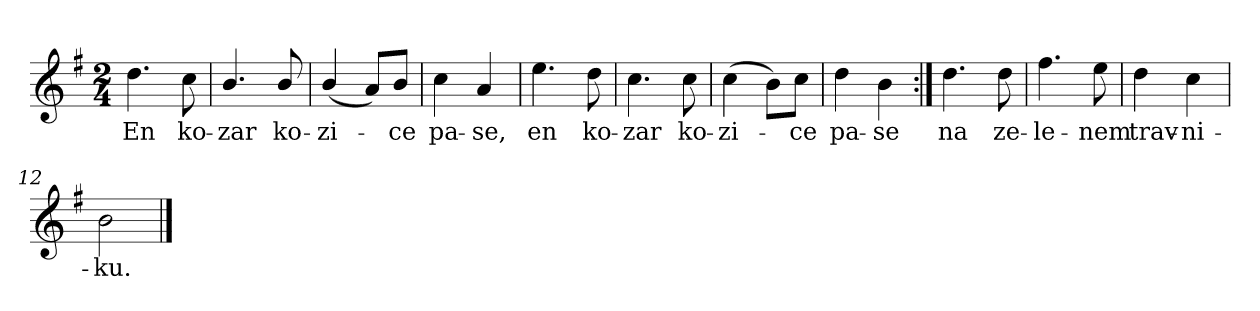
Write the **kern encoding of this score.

**kern	**text
*part1	*part1
*staff1	*staff1
*clefG2	*
*k[f#]	*
*G:	*
*M2/4	*
*MM112	*
=1	=1
!	!LO:LY:b
4.dd\	En
!	!LO:LY:b
8cc\	ko-
=2	=2
!	!LO:LY:b
4.b/	-zar
!	!LO:LY:b
8b/	ko-
=3	=3
!	!LO:LY:b
(<4b/	-zi-
8a/L)	.
!	!LO:LY:b
8b/J	-ce
=4	=4
!	!LO:LY:b
4cc\	pa-
!	!LO:LY:b
4a/	-se,
=5	=5
!	!LO:LY:b
4.ee\	en
!	!LO:LY:b
8dd\	ko-
=6	=6
!	!LO:LY:b
4.cc\	-zar
!	!LO:LY:b
8cc\	ko-
!!LO:LB:g=z
=7	=7
!	!LO:LY:b
(>4cc\	-zi-
8b\L)	.
!	!LO:LY:b
8cc\J	-ce
=8	=8
!	!LO:LY:b
4dd\	pa-
!	!LO:LY:b
4b\	-se
=9:|!	=9:|!
!	!LO:LY:b
4.dd\	na
!	!LO:LY:b
8dd\	ze-
=10	=10
!	!LO:LY:b
4.ff#\	-le-
!	!LO:LY:b
8ee\	-nem
=11	=11
!	!LO:LY:b
4dd\	trav-
!	!LO:LY:b
4cc\	-ni-
=12	=12
!	!LO:LY:b
2b\	-ku.
==	==
*-	*-
